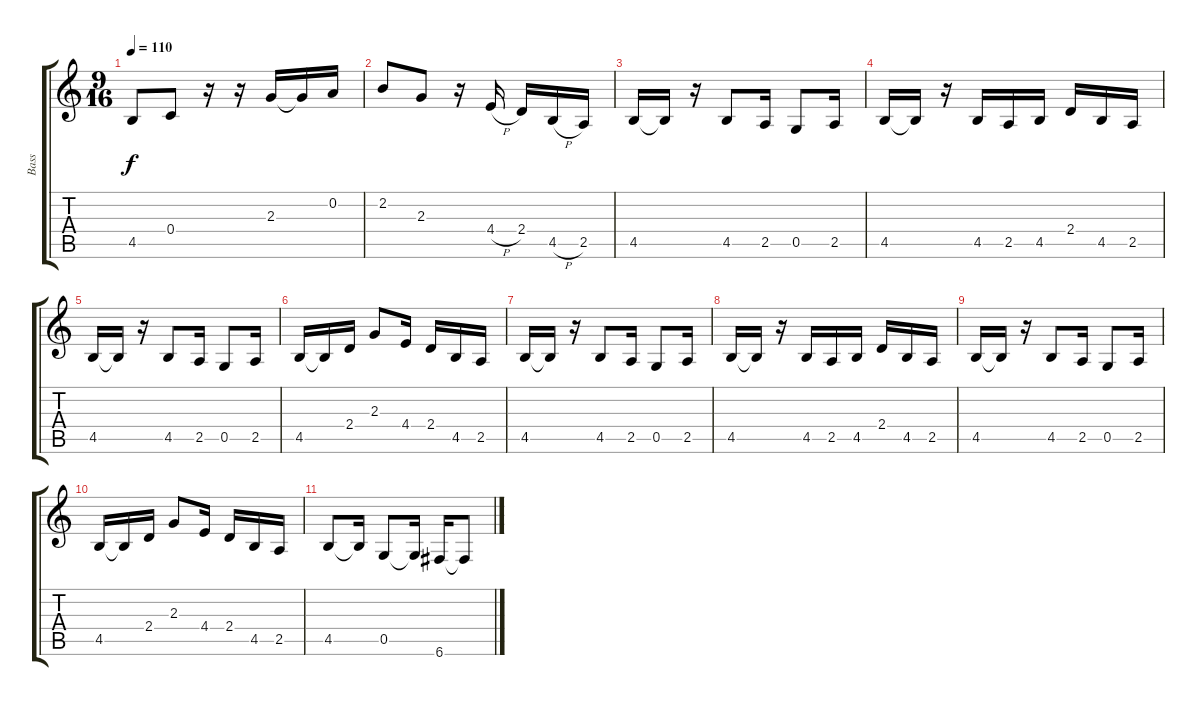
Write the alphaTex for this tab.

\track ("Bass" "Bass") {instrument electricbassfinger}
\staff {score tabs}
\tuning (D4 A3 F3 C3 G2 C2) {hide}
\ts (9 16)
\tempo 110
\clef g2
\ks c
4.5.8{dy f} 0.4.8 r.16 r.16 2.3.16 2.3{t}.16 0.2.16 |
2.2.8 2.3.8 r.16 4.4{h}.16 2.4.16 4.5{h}.16 2.5.16 |
4.5.16 4.5{t}.16 r.16 4.5.8 2.5.16 0.5.8 2.5.16 |
4.5.16 4.5{t}.16 r.16 4.5.16 2.5.16 4.5.16 2.4.16 4.5.16 2.5.16 |
4.5.16 4.5{t}.16 r.16 4.5.8 2.5.16 0.5.8 2.5.16 |
4.5.16 4.5{t}.16 2.4.16 2.3.8 4.4.16 2.4.16 4.5.16 2.5.16 |
4.5.16 4.5{t}.16 r.16 4.5.8 2.5.16 0.5.8 2.5.16 |
4.5.16 4.5{t}.16 r.16 4.5.16 2.5.16 4.5.16 2.4.16 4.5.16 2.5.16 |
4.5.16 4.5{t}.16 r.16 4.5.8 2.5.16 0.5.8 2.5.16 |
4.5.16 4.5{t}.16 2.4.16 2.3.8 4.4.16 2.4.16 4.5.16 2.5.16 |
4.5.8 4.5{t}.16 0.5.8 0.5{t}.16 6.6.16 6.6{t}.8
